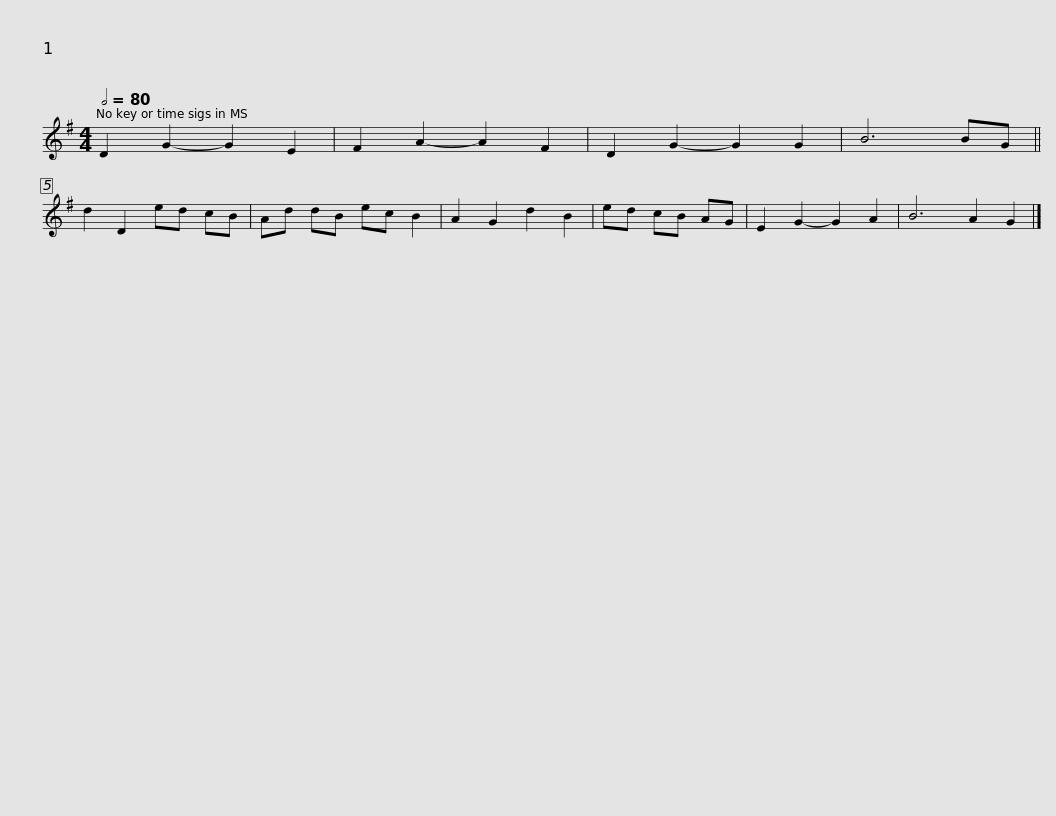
X:1
L:1/8
Q:1/2=80
M:4/4
I:linebreak $
K:G
V:1 treble
V:1
 D2 G2- G2 E2 | F2 A2- A2 F2 | D2 G2- G2 G2 | B6 BG || d2 D2 ed cB | %5
 Ad dB ec B2 | A2 G2 d2 B2 | ed cB AG |$ E2 G2- G2 A2 | B6 A2 G2 |] %10
